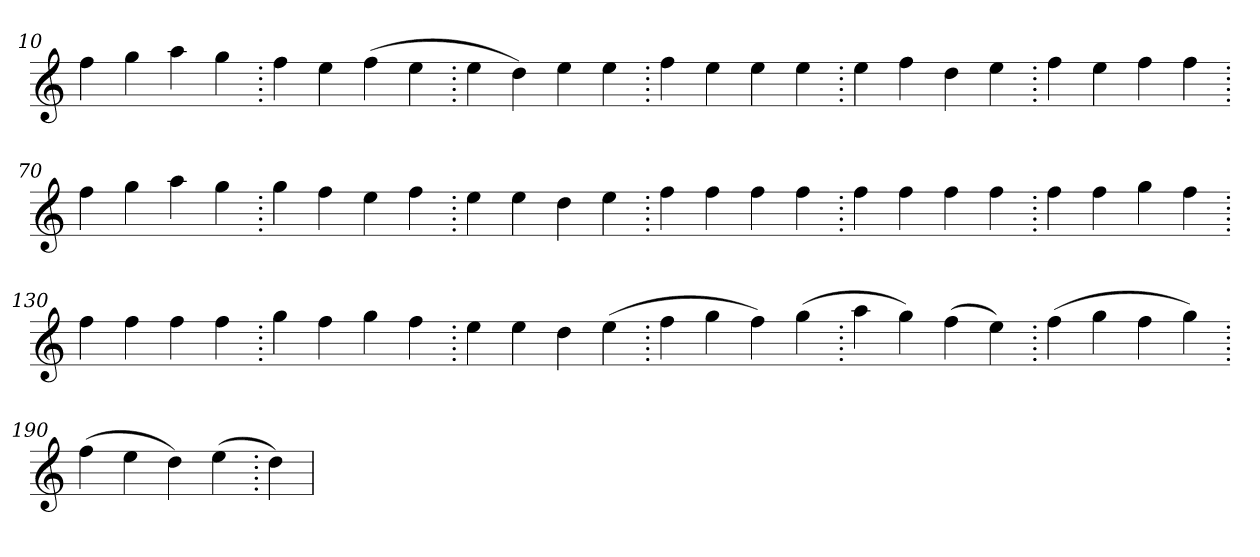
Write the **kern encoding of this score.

**kern
*part1
*staff1
*clefG2
=10.
4ff
4gg
4aa
4gg
=20.
4ff
4ee
(>4ff
4ee
=30.
4ee
4dd)
4ee
4ee
=40.
4ff
4ee
4ee
4ee
=50.
4ee
4ff
4dd
4ee
=60.
4ff
4ee
4ff
4ff
=70.
4ff
4gg
4aa
4gg
=80.
4gg
4ff
4ee
4ff
=90.
4ee
4ee
4dd
4ee
=100.
4ff
4ff
4ff
4ff
=110.
4ff
4ff
4ff
4ff
=120.
4ff
4ff
4gg
4ff
=130.
4ff
4ff
4ff
4ff
=140.
4gg
4ff
4gg
4ff
=150.
4ee
4ee
4dd
(>4ee
=160.
4ff
4gg
4ff)
(>4gg
=170.
4aa
4gg)
(>4ff
4ee)
=180.
(>4ff
4gg
4ff
4gg)
=190.
(>4ff
4ee
4dd)
(>4ee
=200.
4dd)
=
*-
